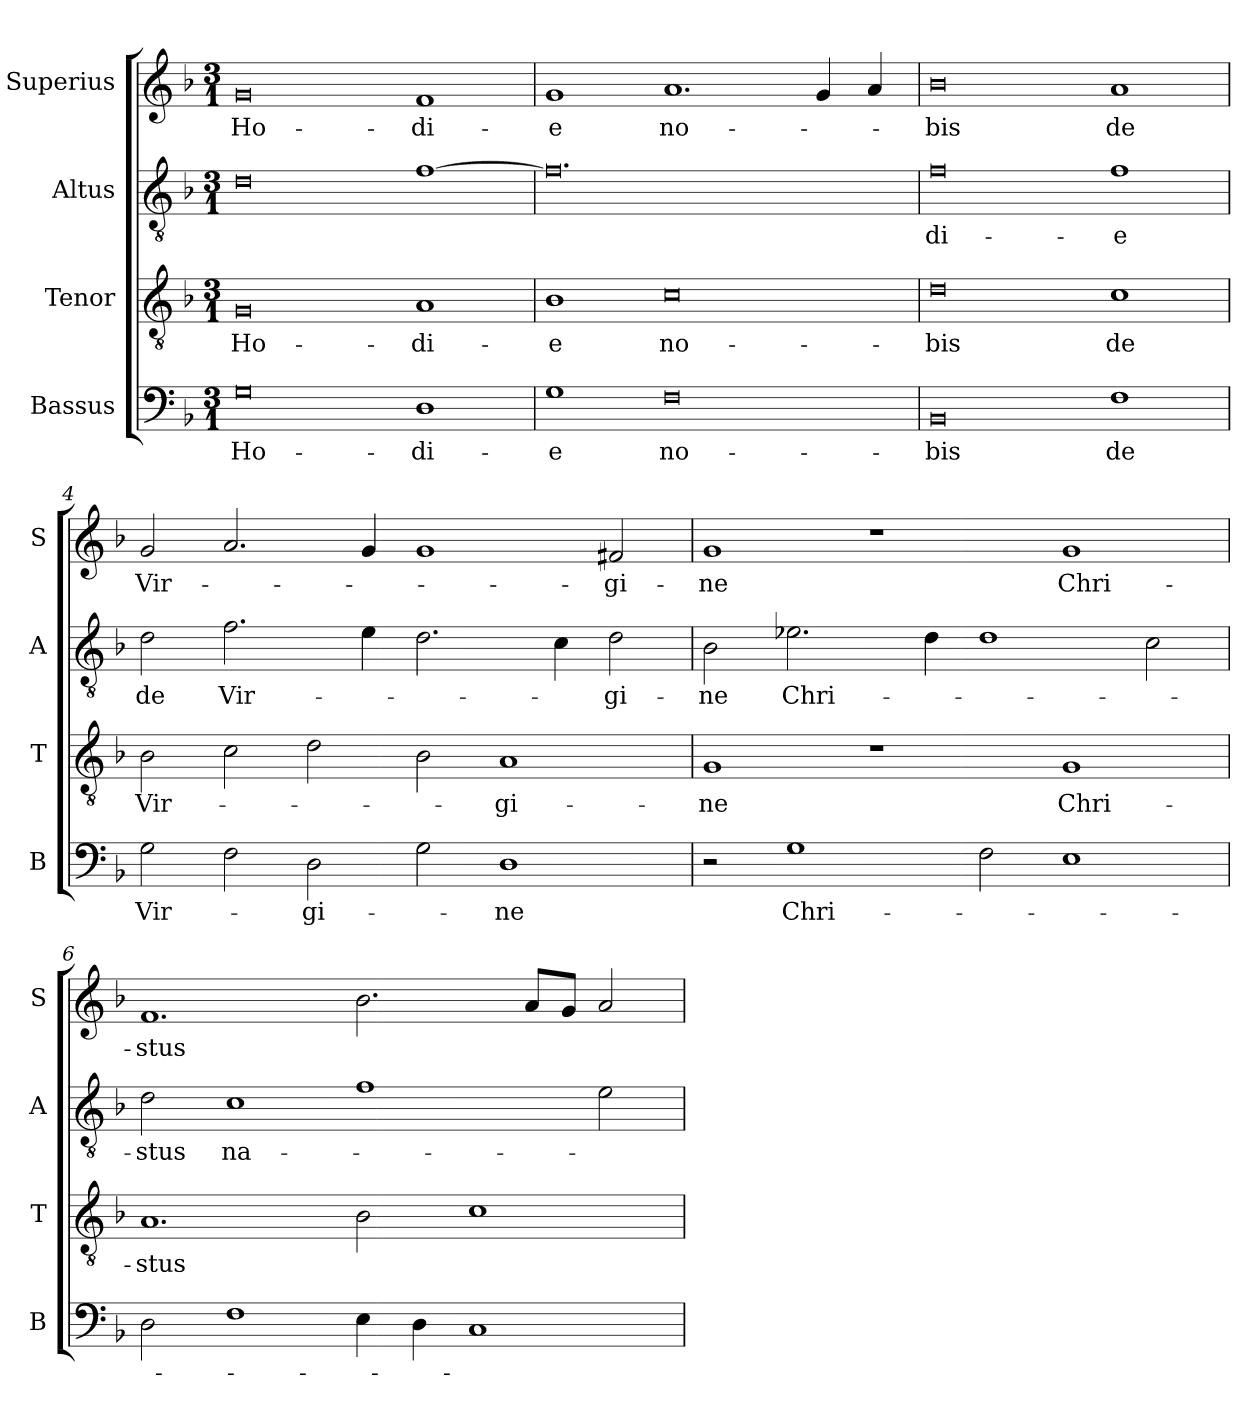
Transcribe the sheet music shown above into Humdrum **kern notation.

**kern	**text	**kern	**text	**kern	**text	**kern	**text
*part4	*part4	*part3	*part3	*part2	*part2	*part1	*part1
*staff4	*staff4	*staff3	*staff3	*staff2	*staff2	*staff1	*staff1
*I"Bassus	*	*I"Tenor	*	*I"Altus	*	*I"Superius	*
*I'B	*	*I'T	*	*I'A	*	*I'S	*
*clefF4	*	*clefGv2	*	*clefGv2	*	*clefG2	*
*k[b-]	*	*k[b-]	*	*k[b-]	*	*k[b-]	*
*M3/1	*	*M3/1	*	*M3/1	*	*M3/1	*
=1	=1	=1	=1	=1	=1	=1	=1
0G	Ho-	0G	Ho-	0d	.	0g	Ho-
1D	-di-	1A	-di-	[1f	.	1f	-di-
=2	=2	=2	=2	=2	=2	=2	=2
1G	-e	1B-	-e	0.f]	.	1g	-e
0F	no-	0c	no-	.	.	1.a	no-
.	.	.	.	.	.	4g	.
.	.	.	.	.	.	4a	.
=3	=3	=3	=3	=3	=3	=3	=3
0BB-	-bis	0d	-bis	0f	di-	0b-	-bis
1F	de	1c	de	1f	-e	1a	de
=4	=4	=4	=4	=4	=4	=4	=4
2G	Vir-	2B-	Vir-	2d	de	2g	Vir-
2F	.	2c	.	2.f	Vir-	2.a	.
2D	-gi-	2d	.	.	.	.	.
.	.	.	.	4e	.	4g	.
2G	.	2B-	.	2.d	.	1g	.
1D	-ne	1A	-gi-	.	.	.	.
.	.	.	.	4c	.	.	.
.	.	.	.	2d	-gi-	2f#X	-gi-
=5	=5	=5	=5	=5	=5	=5	=5
2r	.	1G	-ne	2B-	-ne	1g	-ne
1G	Chri-	.	.	2.e-X	Chri-	.	.
.	.	1r	.	.	.	1r	.
.	.	.	.	4d	.	.	.
2F	.	.	.	1d	.	.	.
1E	.	1G	Chri-	.	.	1g	Chri-
.	.	.	.	2c	.	.	.
=6	=6	=6	=6	=6	=6	=6	=6
2D	.	1.A	-stus	2d	-stus	1.f	-stus
1F	.	.	.	1c	na-	.	.
4E	.	2B-	.	1f	.	2.b-	.
4D	.	.	.	.	.	.	.
1C	.	1c	.	.	.	.	.
.	.	.	.	.	.	8aL	.
.	.	.	.	.	.	8gJ	.
.	.	.	.	2e	.	2a	.
=	=	=	=	=	=	=	=
*-	*-	*-	*-	*-	*-	*-	*-
